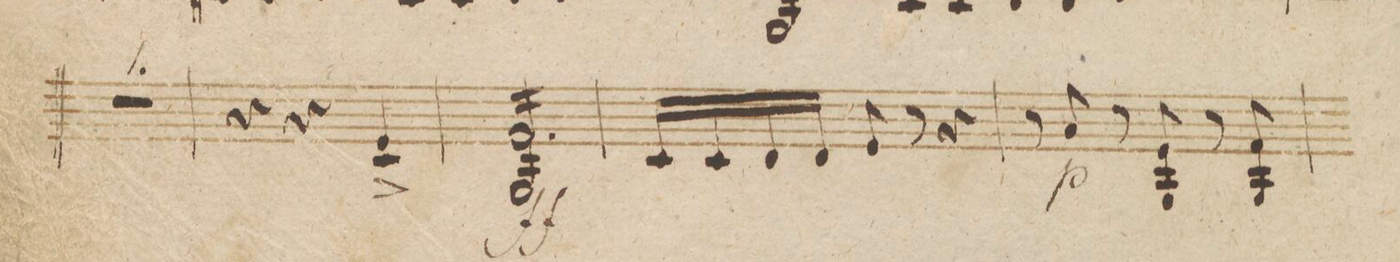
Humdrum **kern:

**kern	**dynam
*I"Violino 2do	*
*clefG2	*
*k[b-]	*
*met(c|)	*
*M3/4	*
2.r	.
=186	=186
4r	.
4r	.
4c^/ 4e	.
=187	=187
*tremolo	*
16G/ 16fLL	ff
16G/ 16f	.
16G/ 16f	.
16G/ 16f	.
16G/ 16f	.
16G/ 16f	.
16G/ 16f	.
16G/ 16f	.
16G/ 16f	.
16G/ 16f	.
16G/ 16f	.
16G/ 16fJJ	.
*Xtremolo	*
=188	=188
16c/LL	.
16c/	.
16d/	.
16d/JJ	.
8e/	.
8r	.
4r	.
=189	=189
8r	.
8a/	p
8r	.
8G/ 8e	.
8r	.
8G/ 8f	.
=190	=190
*-	*-
